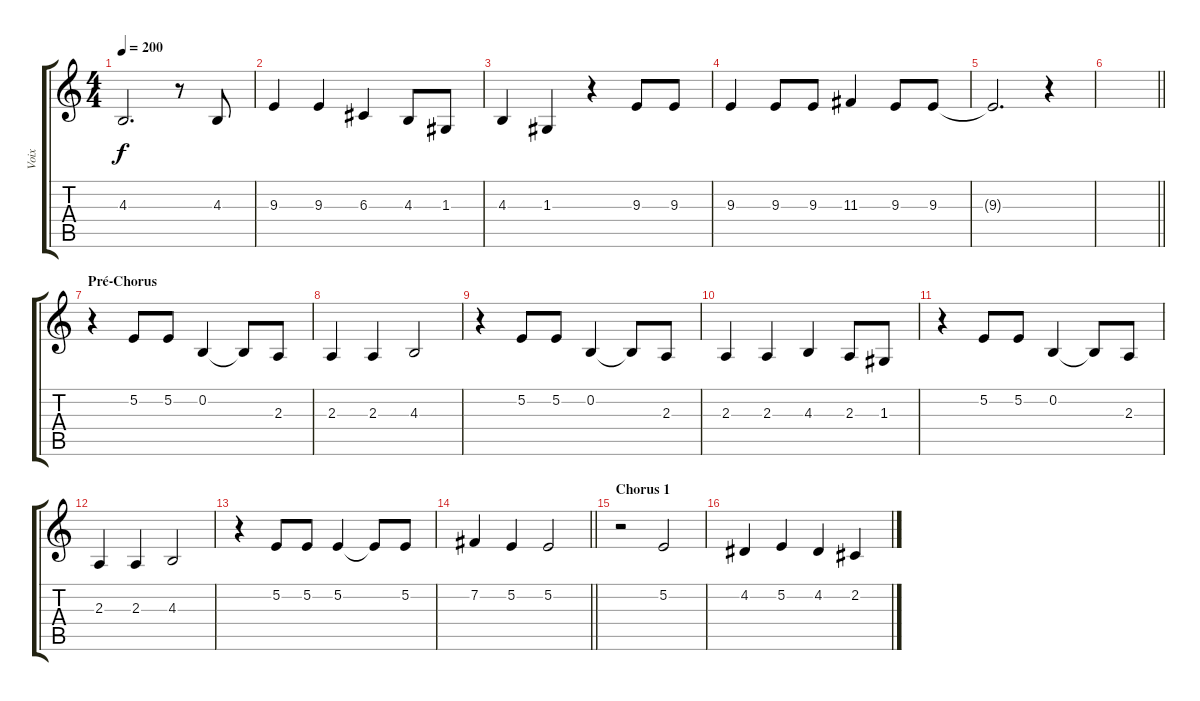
\track ("Voix" "Voix") {instrument trumpet}
\staff {score tabs}
\tuning (E4 B3 G3 D3 A2 E2) {hide}
\ts (4 4)
\tempo 200
\clef g2
\ks c
4.3{t}.2{d dy f} r.8 4.3.8 |
9.3.4 9.3.4 6.3.4 4.3.8 1.3.8 |
4.3.4 1.3.4 r.4 9.3.8 9.3.8 |
9.3.4 9.3.8 9.3.8 11.3.4 9.3.8 9.3.8 |
9.3{t}.2{d} r.4 |
\barLineRight lightlight
|
\section ("" "Pré-Chorus")
r.4 5.2.8 5.2.8 0.2.4 0.2{t}.8 2.3.8 |
2.3.4 2.3.4 4.3.2 |
r.4 5.2.8 5.2.8 0.2.4 0.2{t}.8 2.3.8 |
2.3.4 2.3.4 4.3.4 2.3.8 1.3.8 |
r.4 5.2.8 5.2.8 0.2.4 0.2{t}.8 2.3.8 |
2.3.4 2.3.4 4.3.2 |
r.4 5.2.8 5.2.8 5.2.4 5.2{t}.8 5.2.8 |
\barLineRight lightlight
7.2.4 5.2.4 5.2.2 |
\section ("" "Chorus 1")
r.2 5.2.2 |
4.2.4 5.2.4 4.2.4 2.2.4
